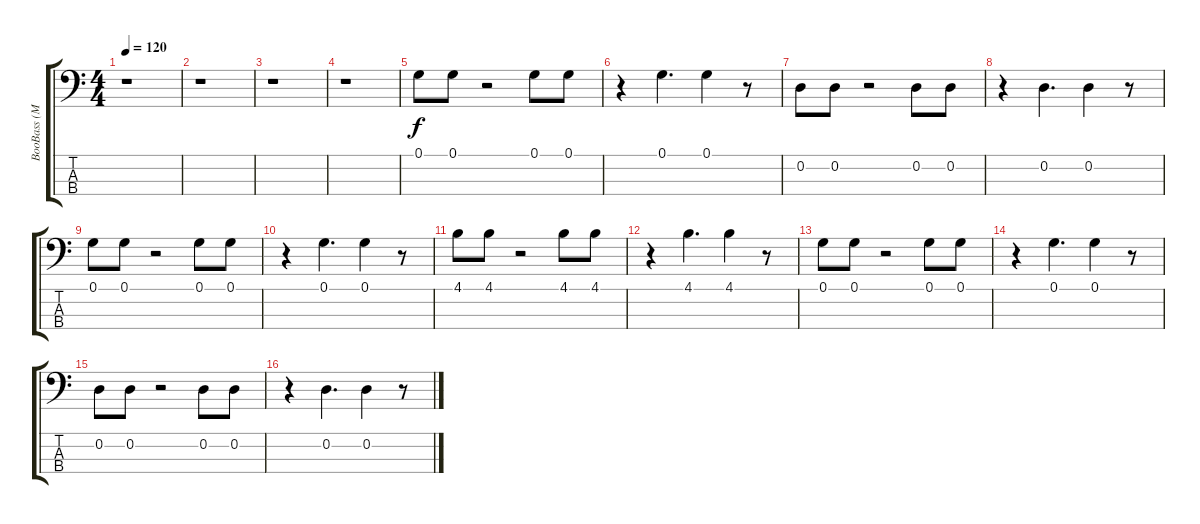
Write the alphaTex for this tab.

\track ("BooBass (MIDI)" "BooBass (M") {instrument acousticbass}
\staff {score tabs}
\tuning (G2 D2 A1 E1) {hide}
\ts (4 4)
\tempo 120
\clef f4
\ks c
r.1{dy f} |
r.1 |
r.1 |
r.1 |
0.1.8 0.1.8 r.2 0.1.8 0.1.8 |
r.4 0.1.4{d} 0.1.4 r.8 |
0.2.8 0.2.8 r.2 0.2.8 0.2.8 |
r.4 0.2.4{d} 0.2.4 r.8 |
0.1.8 0.1.8 r.2 0.1.8 0.1.8 |
r.4 0.1.4{d} 0.1.4 r.8 |
4.1.8 4.1.8 r.2 4.1.8 4.1.8 |
r.4 4.1.4{d} 4.1.4 r.8 |
0.1.8 0.1.8 r.2 0.1.8 0.1.8 |
r.4 0.1.4{d} 0.1.4 r.8 |
0.2.8 0.2.8 r.2 0.2.8 0.2.8 |
r.4 0.2.4{d} 0.2.4 r.8
